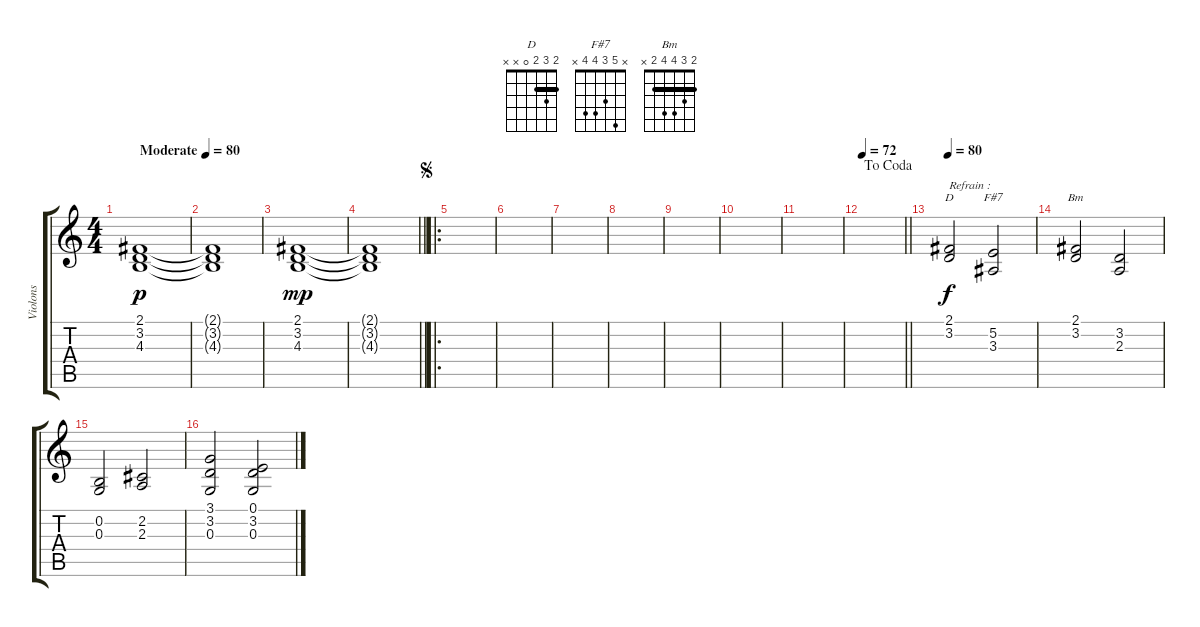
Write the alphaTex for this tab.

\track ("Violons" "Violons") {instrument synthstrings1}
\staff {score tabs}
\tuning (E4 B3 G3 D3 A2 E2) {hide}
\chord ("D" 2 3 2 0 x x) {barre 2}
\chord ("F#7" x 5 3 4 4 x)
\chord ("Bm" 2 3 4 4 2 x) {barre 2}
\ts (4 4)
\tempo (80 "Moderate")
\clef g2
\ks c
(2.1 3.2 4.3).1{dy p instrument synthstrings1} |
(2.1{t} 3.2{t} 4.3{t}).1 |
(2.1 3.2 4.3).1{dy mp} |
\barLineRight lightlight
(2.1{t} 3.2{t} 4.3{t}).1 |
\ro
\jump segno
|
|
|
|
|
|
|
\jump dacoda
\tempo 72
\barLineRight lightlight
|
\tempo 80
(2.1 3.2).2{ch "D" txt "Refrain :" dy f} (5.2 3.3).2{ch "F#7"} |
(2.1 3.2).2{ch "Bm"} (3.2 2.3).2 |
(0.2 0.3).2 (2.2 2.3).2 |
(3.1 3.2 0.3).2 (0.1 3.2 0.3).2
